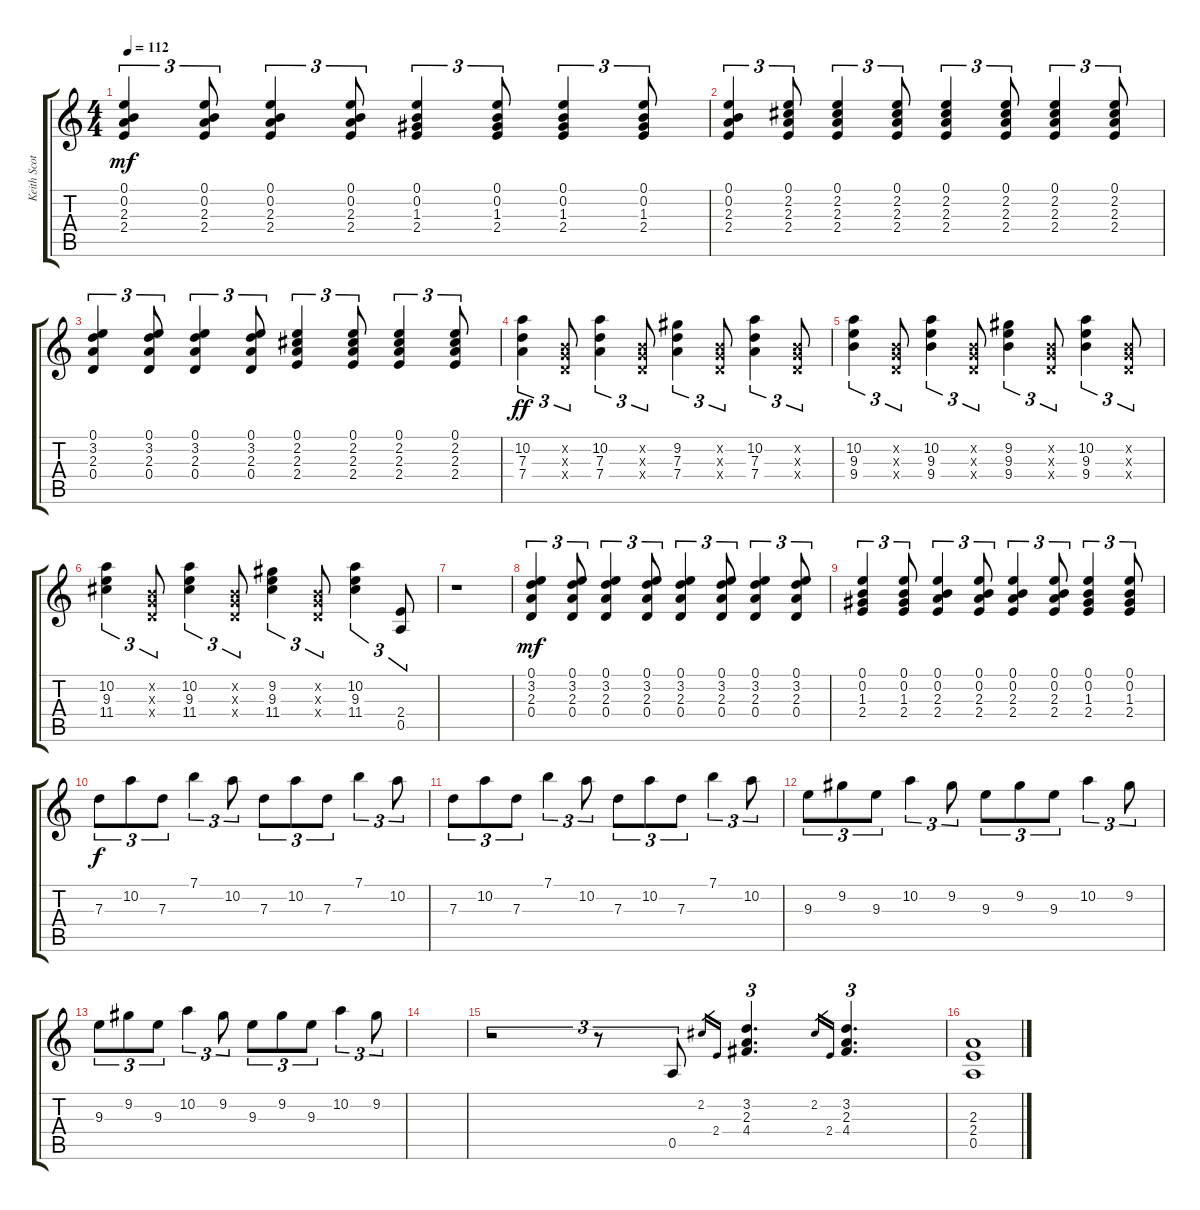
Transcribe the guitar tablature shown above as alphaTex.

\track ("Keith Scoth Guitar" "Keith Scot") {instrument electricguitarclean}
\staff {score tabs}
\tuning (E4 B3 G3 D3 A2 E2) {hide}
\ts (4 4)
\tempo 112
\clef g2
\ks c
(0.1 0.2 2.3 2.4).4{tu (3 2) dy mf} (0.1 0.2 2.3 2.4).8{tu (3 2)} (0.1 0.2 2.3 2.4).4{tu (3 2)} (0.1 0.2 2.3 2.4).8{tu (3 2)} (0.1 0.2 1.3 2.4).4{tu (3 2)} (0.1 0.2 1.3 2.4).8{tu (3 2)} (0.1 0.2 1.3 2.4).4{tu (3 2)} (0.1 0.2 1.3 2.4).8{tu (3 2)} |
(0.1 0.2 2.3 2.4).4{tu (3 2)} (0.1 2.2 2.3 2.4).8{tu (3 2)} (0.1 2.2 2.3 2.4).4{tu (3 2)} (0.1 2.2 2.3 2.4).8{tu (3 2)} (0.1 2.2 2.3 2.4).4{tu (3 2)} (0.1 2.2 2.3 2.4).8{tu (3 2)} (0.1 2.2 2.3 2.4).4{tu (3 2)} (0.1 2.2 2.3 2.4).8{tu (3 2)} |
(0.1 3.2 2.3 0.4).4{tu (3 2)} (0.1 3.2 2.3 0.4).8{tu (3 2)} (0.1 3.2 2.3 0.4).4{tu (3 2)} (0.1 3.2 2.3 0.4).8{tu (3 2)} (0.1 2.2 2.3 2.4).4{tu (3 2)} (0.1 2.2 2.3 2.4).8{tu (3 2)} (0.1 2.2 2.3 2.4).4{tu (3 2)} (0.1 2.2 2.3 2.4).8{tu (3 2)} |
(10.2 7.3 7.4).4{tu (3 2) dy ff} (0.2{x} 0.3{x} 0.4{x}).8{tu (3 2)} (10.2 7.3 7.4).4{tu (3 2)} (0.2{x} 0.3{x} 0.4{x}).8{tu (3 2)} (9.2 7.3 7.4).4{tu (3 2)} (0.2{x} 0.3{x} 0.4{x}).8{tu (3 2)} (10.2 7.3 7.4).4{tu (3 2)} (0.2{x} 0.3{x} 0.4{x}).8{tu (3 2)} |
(10.2 9.3 9.4).4{tu (3 2)} (0.2{x} 0.3{x} 0.4{x}).8{tu (3 2)} (10.2 9.3 9.4).4{tu (3 2)} (0.2{x} 0.3{x} 0.4{x}).8{tu (3 2)} (9.2 9.3 9.4).4{tu (3 2)} (0.2{x} 0.3{x} 0.4{x}).8{tu (3 2)} (10.2 9.3 9.4).4{tu (3 2)} (0.2{x} 0.3{x} 0.4{x}).8{tu (3 2)} |
(10.2 9.3 11.4).4{tu (3 2)} (0.2{x} 0.3{x} 0.4{x}).8{tu (3 2)} (10.2 9.3 11.4).4{tu (3 2)} (0.2{x} 0.3{x} 0.4{x}).8{tu (3 2)} (9.2 9.3 11.4).4{tu (3 2)} (0.2{x} 0.3{x} 0.4{x}).8{tu (3 2)} (10.2 9.3 11.4).4{tu (3 2)} (2.4 0.5).8{tu (3 2)} |
r.1 |
(0.1 3.2 2.3 0.4).4{tu (3 2) dy mf} (0.1 3.2 2.3 0.4).8{tu (3 2)} (0.1 3.2 2.3 0.4).4{tu (3 2)} (0.1 3.2 2.3 0.4).8{tu (3 2)} (0.1 3.2 2.3 0.4).4{tu (3 2)} (0.1 3.2 2.3 0.4).8{tu (3 2)} (0.1 3.2 2.3 0.4).4{tu (3 2)} (0.1 3.2 2.3 0.4).8{tu (3 2)} |
(0.1 0.2 1.3 2.4).4{tu (3 2)} (0.1 0.2 1.3 2.4).8{tu (3 2)} (0.1 0.2 2.3 2.4).4{tu (3 2)} (0.1 0.2 2.3 2.4).8{tu (3 2)} (0.1 0.2 2.3 2.4).4{tu (3 2)} (0.1 0.2 2.3 2.4).8{tu (3 2)} (0.1 0.2 1.3 2.4).4{tu (3 2)} (0.1 0.2 1.3 2.4).8{tu (3 2)} |
7.3.8{tu (3 2) dy f} 10.2.8{tu (3 2)} 7.3.8{tu (3 2)} 7.1.4{tu (3 2)} 10.2.8{tu (3 2)} 7.3.8{tu (3 2)} 10.2.8{tu (3 2)} 7.3.8{tu (3 2)} 7.1.4{tu (3 2)} 10.2.8{tu (3 2)} |
7.3.8{tu (3 2)} 10.2.8{tu (3 2)} 7.3.8{tu (3 2)} 7.1.4{tu (3 2)} 10.2.8{tu (3 2)} 7.3.8{tu (3 2)} 10.2.8{tu (3 2)} 7.3.8{tu (3 2)} 7.1.4{tu (3 2)} 10.2.8{tu (3 2)} |
9.3.8{tu (3 2)} 9.2.8{tu (3 2)} 9.3.8{tu (3 2)} 10.2.4{tu (3 2)} 9.2.8{tu (3 2)} 9.3.8{tu (3 2)} 9.2.8{tu (3 2)} 9.3.8{tu (3 2)} 10.2.4{tu (3 2)} 9.2.8{tu (3 2)} |
9.3.8{tu (3 2)} 9.2.8{tu (3 2)} 9.3.8{tu (3 2)} 10.2.4{tu (3 2)} 9.2.8{tu (3 2)} 9.3.8{tu (3 2)} 9.2.8{tu (3 2)} 9.3.8{tu (3 2)} 10.2.4{tu (3 2)} 9.2.8{tu (3 2)} |
|
r.2{tu (3 2)} r.8{tu (3 2)} 0.5.8{tu (3 2)} 2.2.16{gr} 2.4.16{gr} (3.2 2.3 4.4).4{d tu (3 2)} 2.2.16{gr} 2.4.16{gr} (3.2 2.3 4.4).4{d tu (3 2)} |
(2.3 2.4 0.5).1
